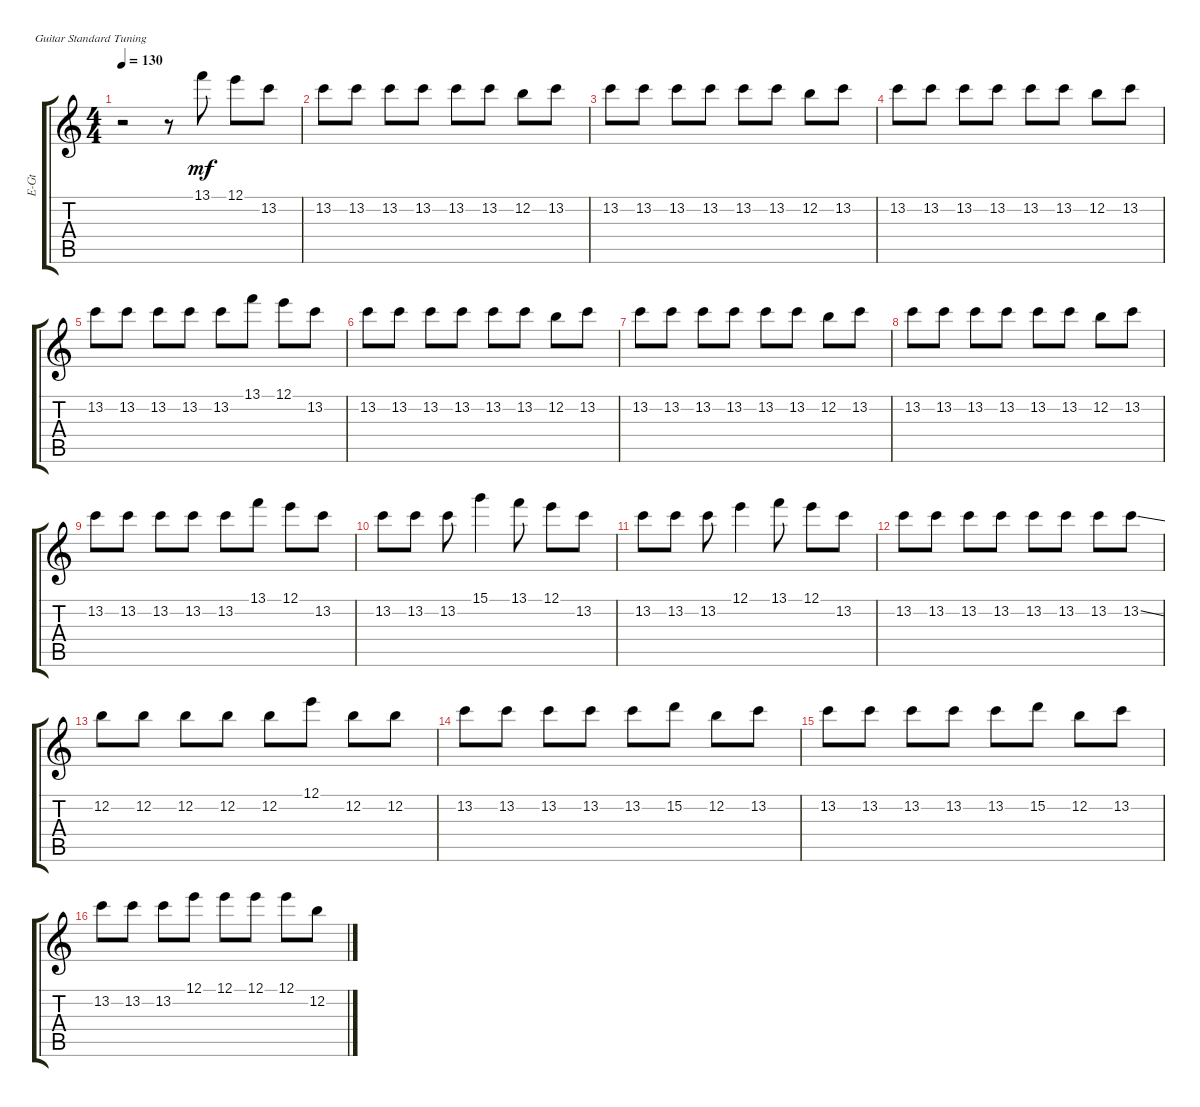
\defaultSystemsLayout 4
\track ("Lead" "E-Gt") {instrument distortionguitar}
\staff {score tabs}
\tuning (E4 B3 G3 D3 A2 E2)
\ts (4 4)
\tempo 130
\clef g2
\ks c
r.2{dy mf instrument distortionguitar} r.8 13.1.8 12.1.8 13.2.8 |
13.2.8 13.2.8 13.2.8 13.2.8 13.2.8 13.2.8 12.2.8 13.2.8 |
13.2.8 13.2.8 13.2.8 13.2.8 13.2.8 13.2.8 12.2.8 13.2.8 |
13.2.8 13.2.8 13.2.8 13.2.8 13.2.8 13.2.8 12.2.8 13.2.8 |
13.2.8 13.2.8 13.2.8 13.2.8 13.2.8 13.1.8 12.1.8 13.2.8 |
13.2.8 13.2.8 13.2.8 13.2.8 13.2.8 13.2.8 12.2.8 13.2.8 |
13.2.8 13.2.8 13.2.8 13.2.8 13.2.8 13.2.8 12.2.8 13.2.8 |
13.2.8 13.2.8 13.2.8 13.2.8 13.2.8 13.2.8 12.2.8 13.2.8 |
13.2.8 13.2.8 13.2.8 13.2.8 13.2.8 13.1.8 12.1.8 13.2.8 |
13.2.8 13.2.8 13.2.8 15.1.4 13.1.8 12.1.8 13.2.8 |
13.2.8 13.2.8 13.2.8 12.1.4 13.1.8 12.1.8 13.2.8 |
13.2.8 13.2.8 13.2.8 13.2.8 13.2.8 13.2.8 13.2.8 13.2{ss}.8 |
12.2.8 12.2.8 12.2.8 12.2.8 12.2.8 12.1.8 12.2.8 12.2.8 |
13.2.8 13.2.8 13.2.8 13.2.8 13.2.8 15.2.8 12.2.8 13.2.8 |
13.2.8 13.2.8 13.2.8 13.2.8 13.2.8 15.2.8 12.2.8 13.2.8 |
13.2.8 13.2.8 13.2.8 12.1.8 12.1.8 12.1.8 12.1.8 12.2.8
